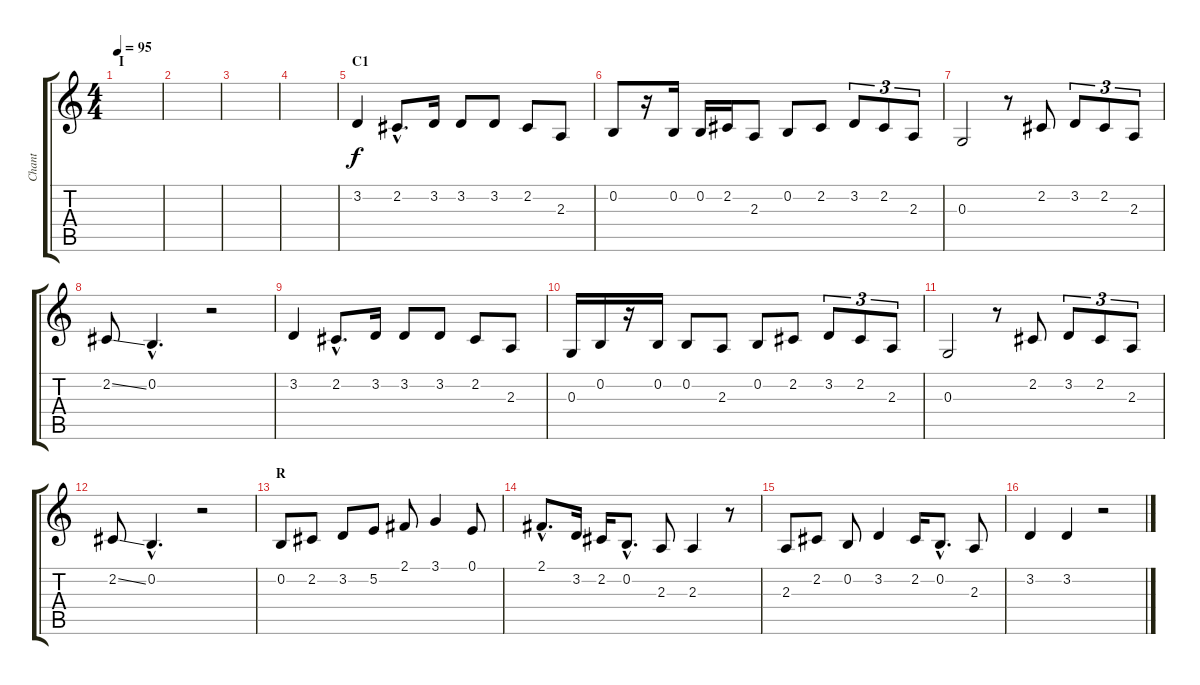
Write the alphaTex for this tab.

\track ("Chant" "Chant") {instrument lead6voice}
\staff {score tabs}
\tuning (E4 B3 G3 D3 A2 E2) {hide}
\ts (4 4)
\section ("" "I")
\tempo 95
\clef g2
\ks c
|
|
|
|
\section ("" "C1")
3.2.4 2.2{hac}.8{d} 3.2.16 3.2.8 3.2.8 2.2.8 2.3.8 |
0.2.8 r.16 0.2.16 0.2.16 2.2.16 2.3.8 0.2.8 2.2.8 3.2.8{tu (3 2)} 2.2.8{tu (3 2)} 2.3.8{tu (3 2)} |
0.3.2 r.8 2.2.8 3.2.8{tu (3 2)} 2.2.8{tu (3 2)} 2.3.8{tu (3 2)} |
2.2{ss}.8 0.2{hac}.4{d} r.2 |
3.2.4 2.2{hac}.8{d} 3.2.16 3.2.8 3.2.8 2.2.8 2.3.8 |
0.3.16 0.2.16 r.16 0.2.16 0.2.8 2.3.8 0.2.8 2.2.8 3.2.8{tu (3 2)} 2.2.8{tu (3 2)} 2.3.8{tu (3 2)} |
0.3.2 r.8 2.2.8 3.2.8{tu (3 2)} 2.2.8{tu (3 2)} 2.3.8{tu (3 2)} |
2.2{ss}.8 0.2{hac}.4{d} r.2 |
\section ("" "R")
0.2.8 2.2.8 3.2.8 5.2.8 2.1.8 3.1.4 0.1.8 |
2.1{hac}.8{d} 3.2.16 2.2.16 0.2{hac}.8{d} 2.3.8 2.3.4 r.8 |
2.3.8 2.2.8 0.2.8 3.2.4 2.2.16 0.2{hac}.8{d} 2.3.8 |
3.2.4 3.2.4 r.2
